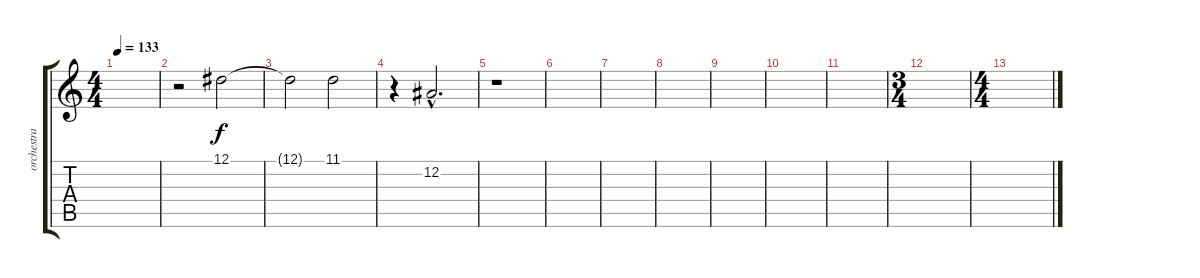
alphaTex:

\track ("orchestra" "orchestra") {instrument stringensemble1}
\staff {score tabs}
\tuning (Eb4 Bb3 Gb3 Db3 Ab2 Eb2) {hide}
\ts (4 4)
\tempo 133
\clef g2
\ks c
|
r.2 12.1.2 |
12.1{t}.2 11.1.2 |
r.4 12.2{hac}.2{d} |
r.1 |
|
|
|
|
|
|
\ts (3 4)
|
\ts (4 4)
